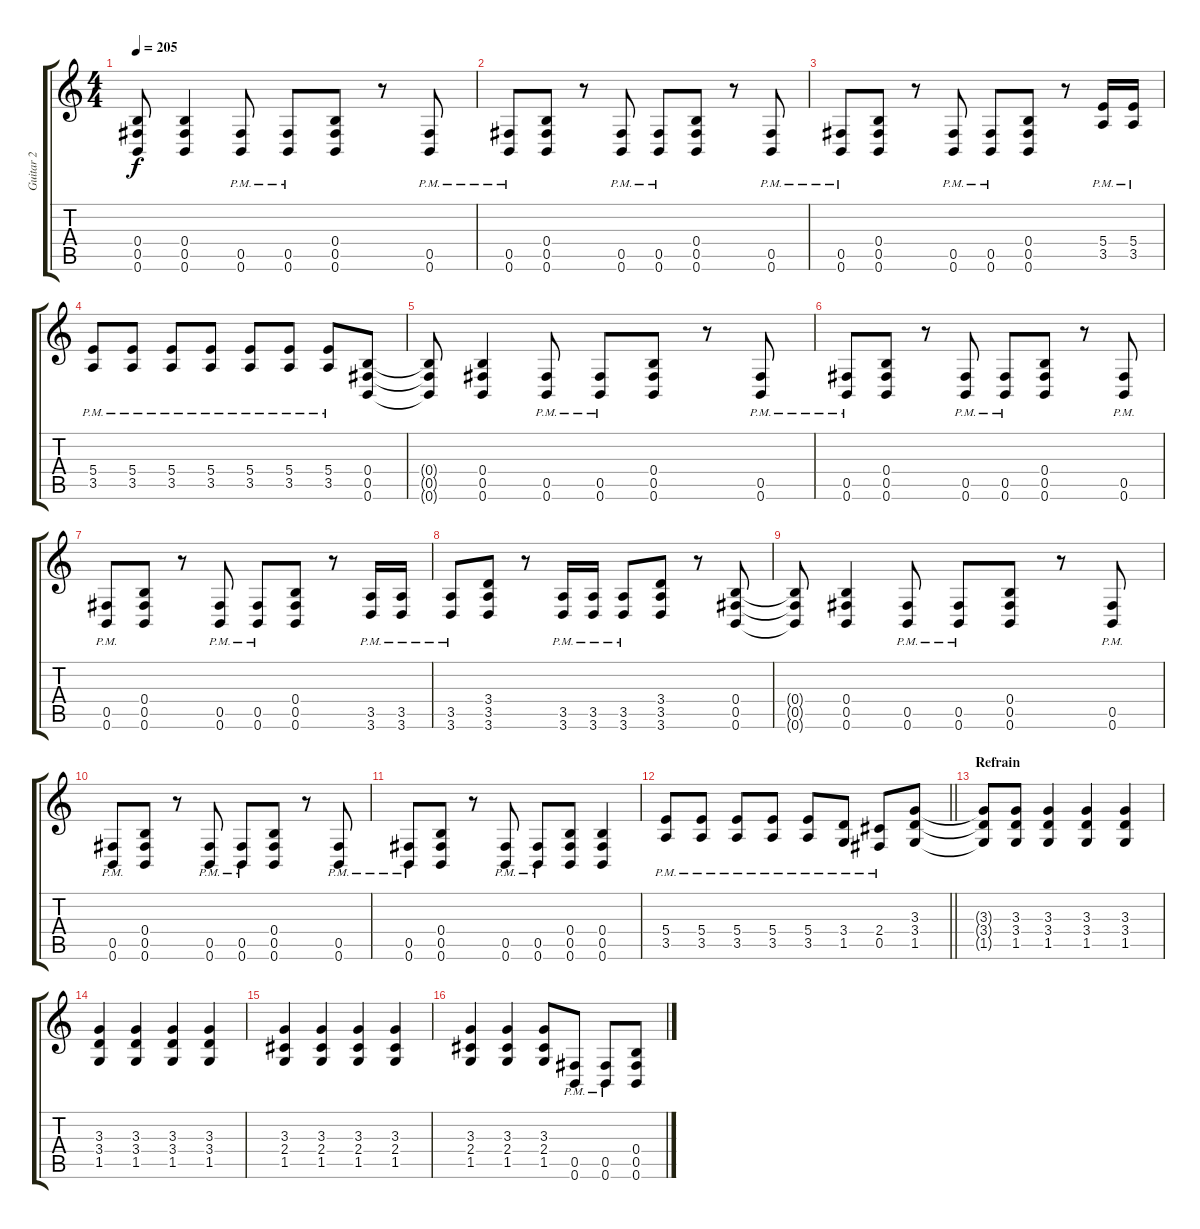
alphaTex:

\track ("Guitar 2" "Guitar 2") {instrument overdrivenguitar}
\staff {score tabs}
\tuning (Db4 Ab3 E3 B2 Gb2 B1) {hide}
\ts (4 4)
\tempo 205
\clef g2
\ks c
(0.4{t} 0.5{t} 0.6{t}).8{dy f} (0.4 0.5 0.6).4 (0.5{pm} 0.6{pm}).8 (0.5{pm} 0.6{pm}).8 (0.4 0.5 0.6).8 r.8 (0.5{pm} 0.6{pm}).8 |
(0.5{pm} 0.6{pm}).8 (0.4 0.5 0.6).8 r.8 (0.5{pm} 0.6{pm}).8 (0.5{pm} 0.6{pm}).8 (0.4 0.5 0.6).8 r.8 (0.5{pm} 0.6{pm}).8 |
(0.5{pm} 0.6{pm}).8 (0.4 0.5 0.6).8 r.8 (0.5{pm} 0.6{pm}).8 (0.5{pm} 0.6{pm}).8 (0.4 0.5 0.6).8 r.8 (5.4{pm} 3.5{pm}).16 (5.4{pm} 3.5{pm}).16 |
(5.4{pm} 3.5{pm}).8 (5.4{pm} 3.5{pm}).8 (5.4{pm} 3.5{pm}).8 (5.4{pm} 3.5{pm}).8 (5.4{pm} 3.5{pm}).8 (5.4{pm} 3.5{pm}).8 (5.4{pm} 3.5{pm}).8 (0.4 0.5 0.6).8 |
(0.4{t} 0.5{t} 0.6{t}).8 (0.4 0.5 0.6).4 (0.5{pm} 0.6{pm}).8 (0.5{pm} 0.6{pm}).8 (0.4 0.5 0.6).8 r.8 (0.5{pm} 0.6{pm}).8 |
(0.5{pm} 0.6{pm}).8 (0.4 0.5 0.6).8 r.8 (0.5{pm} 0.6{pm}).8 (0.5{pm} 0.6{pm}).8 (0.4 0.5 0.6).8 r.8 (0.5{pm} 0.6{pm}).8 |
(0.5{pm} 0.6{pm}).8 (0.4 0.5 0.6).8 r.8 (0.5{pm} 0.6{pm}).8 (0.5{pm} 0.6{pm}).8 (0.4 0.5 0.6).8 r.8 (3.5{pm} 3.6{pm}).16 (3.5{pm} 3.6{pm}).16 |
(3.5{pm} 3.6{pm}).8 (3.4 3.5 3.6).8 r.8 (3.5{pm} 3.6{pm}).16 (3.5{pm} 3.6{pm}).16 (3.5{pm} 3.6{pm}).8 (3.4 3.5 3.6).8 r.8 (0.4 0.5 0.6).8 |
(0.4{t} 0.5{t} 0.6{t}).8 (0.4 0.5 0.6).4 (0.5{pm} 0.6{pm}).8 (0.5{pm} 0.6{pm}).8 (0.4 0.5 0.6).8 r.8 (0.5{pm} 0.6{pm}).8 |
(0.5{pm} 0.6{pm}).8 (0.4 0.5 0.6).8 r.8 (0.5{pm} 0.6{pm}).8 (0.5{pm} 0.6{pm}).8 (0.4 0.5 0.6).8 r.8 (0.5{pm} 0.6{pm}).8 |
(0.5{pm} 0.6{pm}).8 (0.4 0.5 0.6).8 r.8 (0.5{pm} 0.6{pm}).8 (0.5{pm} 0.6{pm}).8 (0.4 0.5 0.6).8 (0.4 0.5 0.6).4 |
\barLineRight lightlight
(5.4{pm} 3.5{pm}).8 (5.4{pm} 3.5{pm}).8 (5.4{pm} 3.5{pm}).8 (5.4{pm} 3.5{pm}).8 (5.4{pm} 3.5{pm}).8 (3.4{pm} 1.5{pm}).8 (2.4{pm} 0.5{pm}).8 (3.3 3.4 1.5).8 |
\section ("" "Refrain")
(3.3{t} 3.4{t} 1.5{t}).8 (3.3 3.4 1.5).8 (3.3 3.4 1.5).4 (3.3 3.4 1.5).4 (3.3 3.4 1.5).4 |
(3.3 3.4 1.5).4 (3.3 3.4 1.5).4 (3.3 3.4 1.5).4 (3.3 3.4 1.5).4 |
(3.3 2.4 1.5).4 (3.3 2.4 1.5).4 (3.3 2.4 1.5).4 (3.3 2.4 1.5).4 |
(3.3 2.4 1.5).4 (3.3 2.4 1.5).4 (3.3 2.4 1.5).8 (0.5{pm} 0.6{pm}).8 (0.5{pm} 0.6{pm}).8 (0.4 0.5 0.6).8
